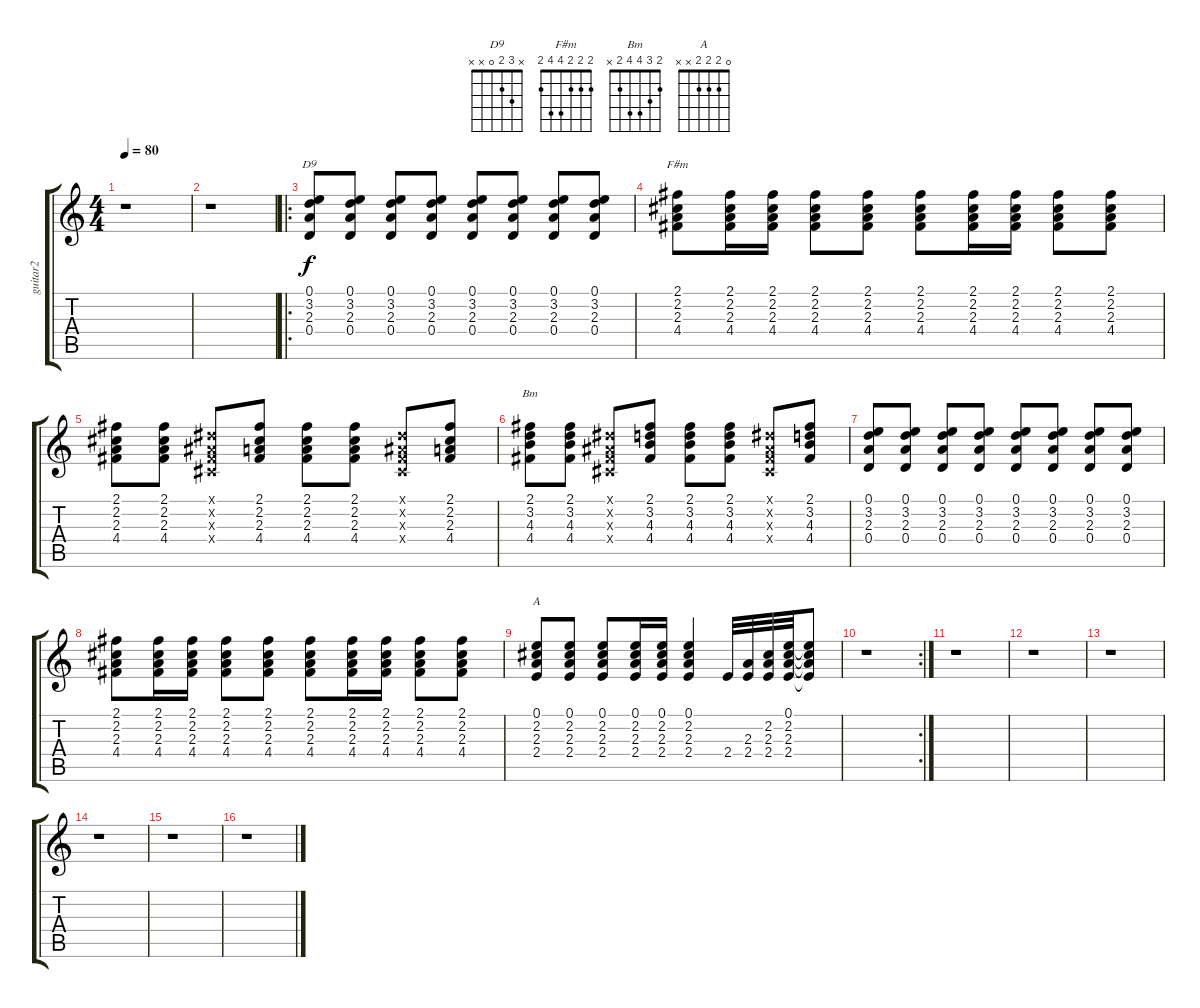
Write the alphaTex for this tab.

\track ("guitar2" "guitar2") {instrument acousticguitarnylon}
\staff {score tabs}
\tuning (E4 B3 G3 D3 A2 E2) {hide}
\chord ("D9" x 3 2 0 x x)
\chord ("F#m" 2 2 2 4 4 2)
\chord ("Bm" 2 3 4 4 2 x)
\chord ("A" 0 2 2 2 x x)
\ts (4 4)
\tempo 80
\clef g2
\ks c
r.1{dy f} |
r.1 |
\ro
(0.1 3.2 2.3 0.4).8{ch "D9"} (0.1 3.2 2.3 0.4).8 (0.1 3.2 2.3 0.4).8 (0.1 3.2 2.3 0.4).8 (0.1 3.2 2.3 0.4).8 (0.1 3.2 2.3 0.4).8 (0.1 3.2 2.3 0.4).8 (0.1 3.2 2.3 0.4).8 |
(2.1 2.2 2.3 4.4).8{ch "F#m"} (2.1 2.2 2.3 4.4).16 (2.1 2.2 2.3 4.4).16 (2.1 2.2 2.3 4.4).8 (2.1 2.2 2.3 4.4).8 (2.1 2.2 2.3 4.4).8 (2.1 2.2 2.3 4.4).16 (2.1 2.2 2.3 4.4).16 (2.1 2.2 2.3 4.4).8 (2.1 2.2 2.3 4.4).8 |
(2.1 2.2 2.3 4.4).8 (2.1 2.2 2.3 4.4).8 (-1.1{x} -1.2{x} -1.3{x} -1.4{x}).8 (2.1 2.2 2.3 4.4).8 (2.1 2.2 2.3 4.4).8 (2.1 2.2 2.3 4.4).8 (-1.1{x} -1.2{x} -1.3{x} -1.4{x}).8 (2.1 2.2 2.3 4.4).8 |
(2.1 3.2 4.3 4.4).8{ch "Bm"} (2.1 3.2 4.3 4.4).8 (-1.1{x} -1.2{x} -1.3{x} -1.4{x}).8 (2.1 3.2 4.3 4.4).8 (2.1 3.2 4.3 4.4).8 (2.1 3.2 4.3 4.4).8 (-1.1{x} -1.2{x} -1.3{x} -1.4{x}).8 (2.1 3.2 4.3 4.4).8 |
(0.1 3.2 2.3 0.4).8 (0.1 3.2 2.3 0.4).8 (0.1 3.2 2.3 0.4).8 (0.1 3.2 2.3 0.4).8 (0.1 3.2 2.3 0.4).8 (0.1 3.2 2.3 0.4).8 (0.1 3.2 2.3 0.4).8 (0.1 3.2 2.3 0.4).8 |
(2.1 2.2 2.3 4.4).8 (2.1 2.2 2.3 4.4).16 (2.1 2.2 2.3 4.4).16 (2.1 2.2 2.3 4.4).8 (2.1 2.2 2.3 4.4).8 (2.1 2.2 2.3 4.4).8 (2.1 2.2 2.3 4.4).16 (2.1 2.2 2.3 4.4).16 (2.1 2.2 2.3 4.4).8 (2.1 2.2 2.3 4.4).8 |
(0.1 2.2 2.3 2.4).8{ch "A"} (0.1 2.2 2.3 2.4).8 (0.1 2.2 2.3 2.4).8 (0.1 2.2 2.3 2.4).16 (0.1 2.2 2.3 2.4).16 (0.1 2.2 2.3 2.4).4 2.4.32 (2.3 2.4).32 (2.2 2.3 2.4).32 (0.1 2.2 2.3 2.4).32 (0.1{t} 2.2{t} 2.3{t} 2.4{t}).8 |
\rc 2
r.1 |
r.1 |
r.1 |
r.1 |
r.1 |
r.1 |
r.1
